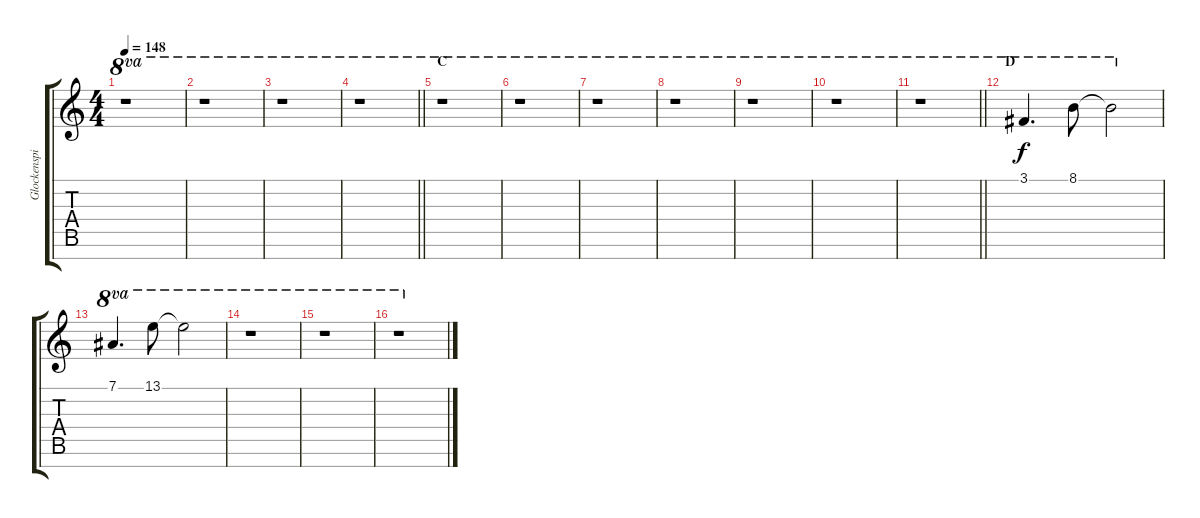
\track ("Glockenspiel" "Glockenspi") {instrument vibraphone}
\staff {score tabs}
\tuning (Eb5 Bb4 Gb4 Db4 Ab3 Eb3 Bb2) {hide}
\ts (4 4)
\tempo 148
\clef g2
\ks c
r.1{ot 8va dy f} |
r.1{ot 8va} |
r.1{ot 8va} |
\barLineRight lightlight
r.1{ot 8va} |
\section ("" "C")
r.1{ot 8va} |
r.1{ot 8va} |
r.1{ot 8va} |
r.1{ot 8va} |
r.1{ot 8va} |
r.1{ot 8va} |
\barLineRight lightlight
r.1{ot 8va} |
\section ("" "D")
3.1.4{d ot 8va} 8.1.8{ot 8va} 8.1{t}.2{ot 8va} |
7.1.4{d ot 8va} 13.1.8{ot 8va} 13.1{t}.2{ot 8va} |
r.1{ot 8va} |
r.1{ot 8va} |
r.1{ot 8va}
